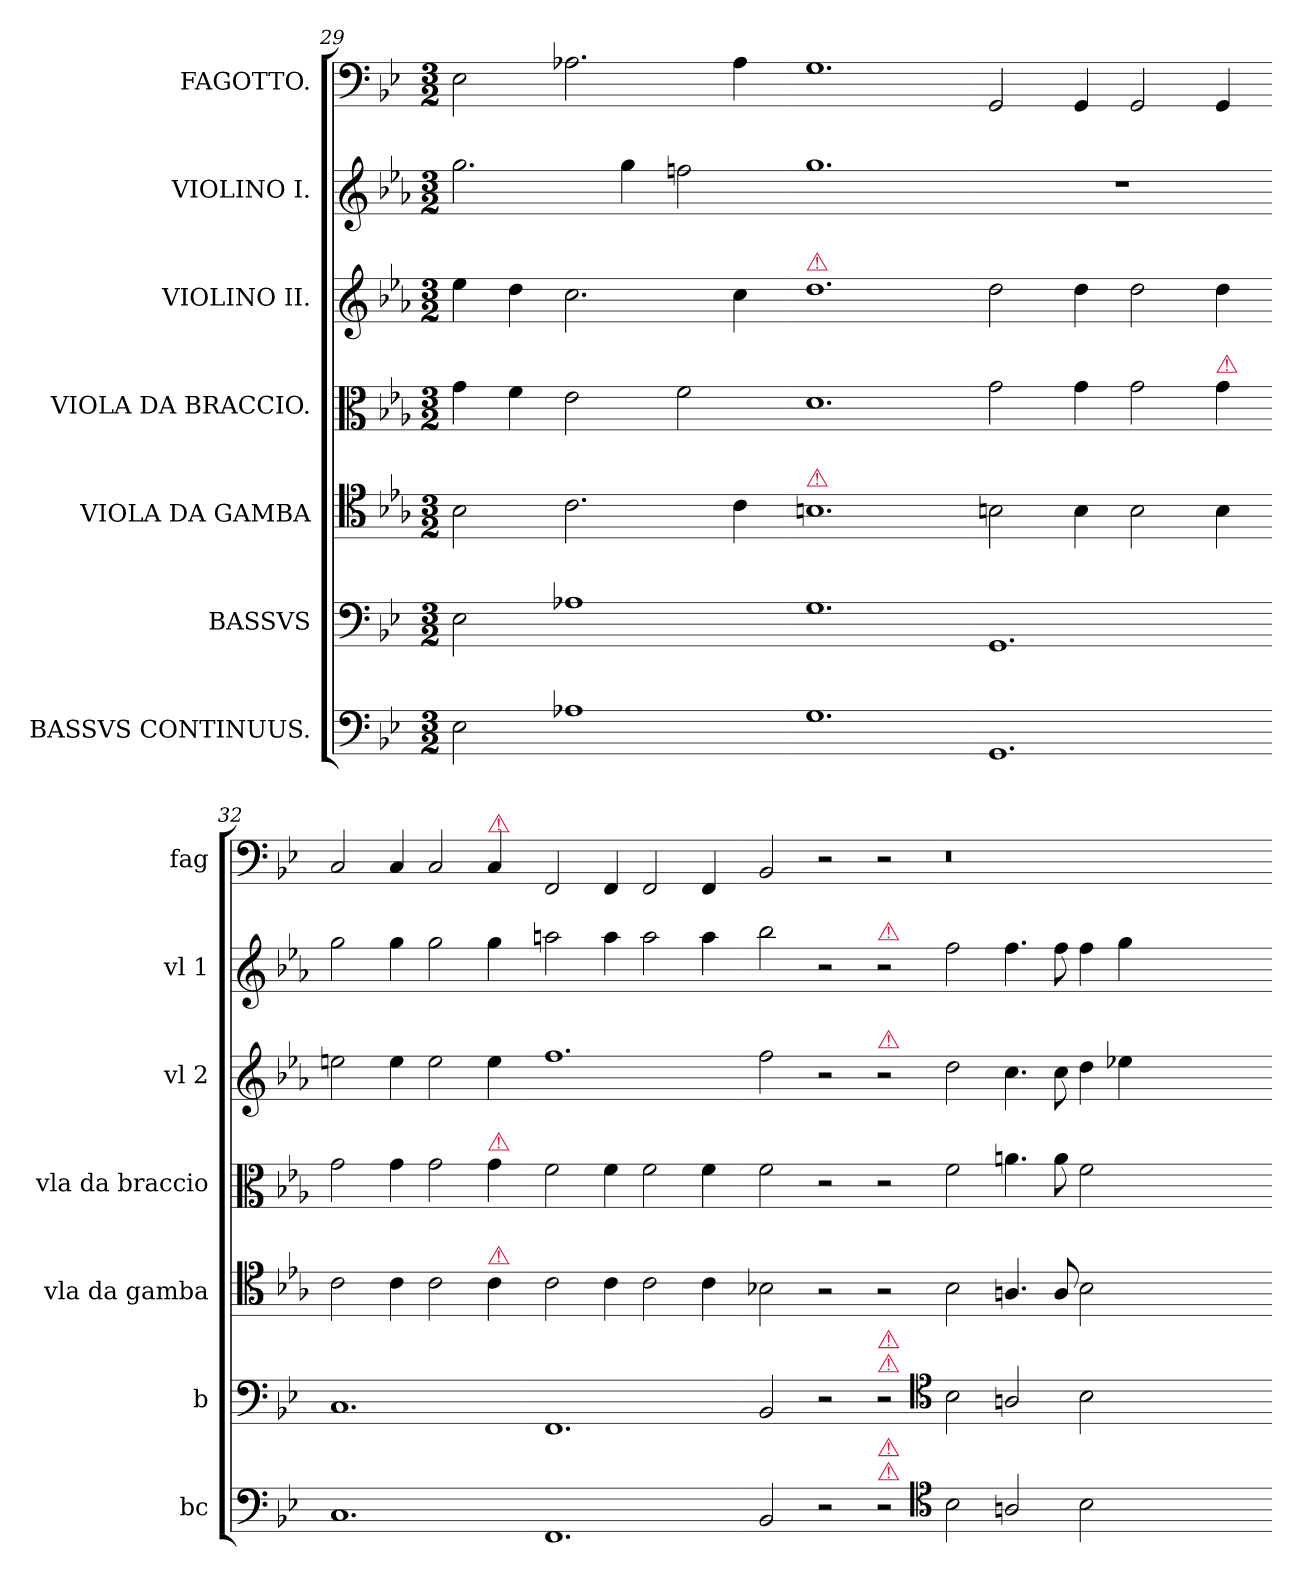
**kern	**kern	**kern	**kern	**kern	**kern	**kern
*part7	*part6	*part5	*part4	*part3	*part2	*part1
*staff7	*staff6	*staff5	*staff4	*staff3	*staff2	*staff1
*I"BASSVS CONTINUUS.	*I"BASSVS	*I"VIOLA DA GAMBA	*I"VIOLA DA BRACCIO.	*I"VIOLINO II.	*I"VIOLINO I.	*I"FAGOTTO.
*I'bc	*I'b	*I'vla da gamba	*I'vla da braccio	*I'vl 2	*I'vl 1	*I'fag
*clefF4	*clefF4	*clefC4	*clefC3	*clefG2	*clefG2	*clefF4
*k[b-e-]	*k[b-e-]	*k[b-e-a-]	*k[b-e-a-]	*k[b-e-a-]	*k[b-e-a-]	*k[b-e-]
*M3/2	*M3/2	*M3/2	*M3/2	*M3/2	*M3/2	*M3/2
=29	=29	=29	=29	=29	=29	=29
2E-\	2E-\	2B-\	4g\	4ee-\	2.gg\	2E-\
.	.	.	4f\	4dd\	.	.
1A-X	1A-X	2.c\	2e-\	2.cc\	.	2.A-X\
.	.	.	.	.	4gg\	.
.	.	.	2f\	.	2ffn\	.
.	.	4c\	.	4cc\	.	4A-\
=30-	=30-	=30-	=30-	=30-	=30-	=30-
!	!	!	!	!LO:TX:a:color=crimson:t=⚠	!	!
!	!	!LO:TX:a:color=crimson:t=⚠	!	!	!	!
1.G	1.G	1.Bn	1.d	1.dd	1.gg	1.G
=31-	=31-	=31-	=31-	=31-	=31-	=31-
1.GG	1.GG	2Bn\	2g\	2dd\	1.r	2GG/
.	.	4B\	4g\	4dd\	.	4GG/
.	.	2B\	2g\	2dd\	.	2GG/
!	!	!	!LO:TX:a:color=crimson:t=⚠	!	!	!
.	.	4B\	4g\	4dd\	.	4GG/
=32-	=32-	=32-	=32-	=32-	=32-	=32-
1.C	1.C	2c\	2g\	2een\	2gg\	2C/
.	.	4c\	4g\	4ee\	4gg\	4C/
.	.	2c\	2g\	2ee\	2gg\	2C/
!	!	!	!	!	!	!LO:TX:a:color=crimson:t=⚠
!	!	!	!LO:TX:a:color=crimson:t=⚠	!	!	!
!	!	!LO:TX:a:color=crimson:t=⚠	!	!	!	!
.	.	4c\	4g\	4ee\	4gg\	4C/
=33-	=33-	=33-	=33-	=33-	=33-	=33-
1.FF	1.FF	2c\	2f\	1.ff	2aa\	2FF/
.	.	4c\	4f\	.	4aa\	4FF/
.	.	2c\	2f\	.	2aa\	2FF/
.	.	4c\	4f\	.	4aa\	4FF/
=34-	=34-	=34-	=34-	=34-	=34-	=34-
2BB-/	2BB-/	2B-X\	2f\	2ff\	2bb-\	2BB-/
2r	2r	2r	2r	2r	2r	2r
!	!	!	!	!	!LO:TX:a:color=crimson:t=⚠	!
!	!	!	!	!LO:TX:a:color=crimson:t=⚠	!	!
!	!LO:TX:a:color=crimson:t=⚠	!	!	!	!	!
!	!LO:TX:a:color=crimson:t=⚠	!	!	!	!	!
!LO:TX:a:color=crimson:t=⚠	!	!	!	!	!	!
!LO:TX:a:color=crimson:t=⚠	!	!	!	!	!	!
2r	2r	2r	2r	2r	2r	2r
*clefC4	*clefC4	*	*	*	*	*
=35-	=35-	=35-	=35-	=35-	=35-	=35-
!	!	!	!	!	!	!LO:N:vis=0
2B-\	2B-\	2B-\	2f\	2dd\	2ff\	0.r
2An/	2An/	4.A/	4.a\	4.cc\	4.ff\	.
.	.	8A/	8a\	8cc\	8ff\	.
2B-\	2B-\	2B-\	2f\	4dd\	4ff\	.
.	.	.	.	4ee-X\	4gg\	.
1.ryy	1.ryy	1.ryy	1.ryy	1.ryy	1.ryy	.
=-	=-	=-	=-	=-	=-	=-
*-	*-	*-	*-	*-	*-	*-
